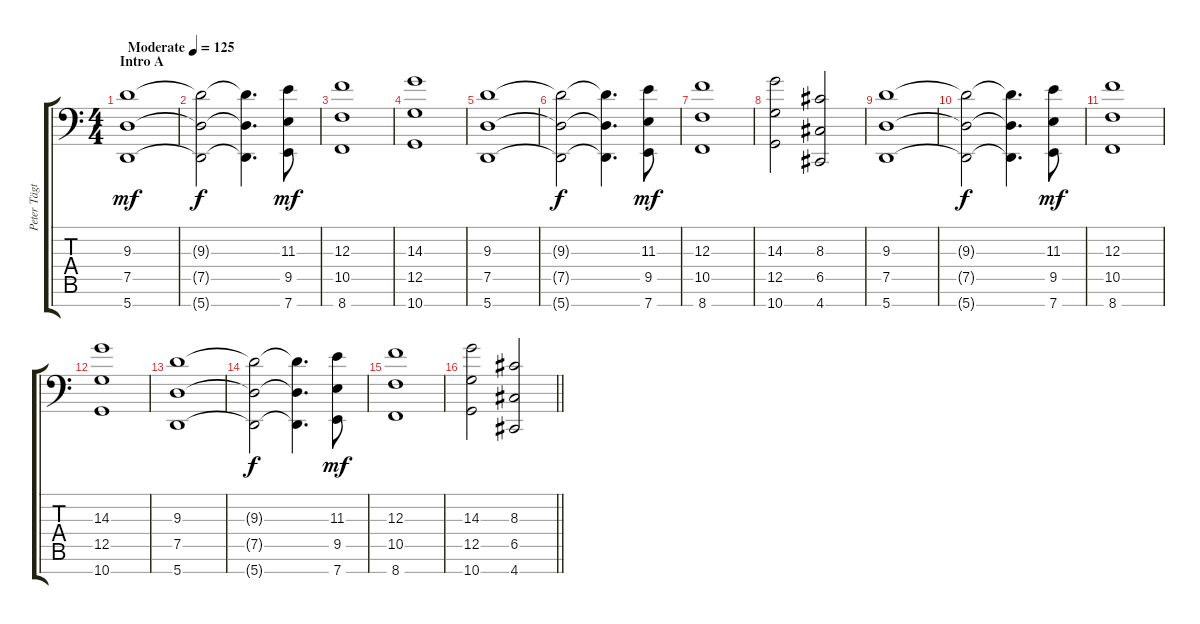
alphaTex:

\track ("Peter Tägtgren (Keyboard III)" "Peter Tägt") {instrument stringensemble2}
\staff {score tabs}
\tuning (D4 A3 F3 C3 G2 D2 A1) {hide}
\ts (4 4)
\section ("" "Intro A")
\tempo (125 "Moderate")
\clef f4
\ks c
(9.3 7.5 5.7).1{dy mf instrument stringensemble2} |
(9.3{t} 7.5{t} 5.7{t}).2{dy f} (9.3{t} 7.5{t} 5.7{t}).4{d} (11.3 9.5 7.7).8{dy mf} |
(12.3 10.5 8.7).1 |
(14.3 12.5 10.7).1 |
(9.3 7.5 5.7).1 |
(9.3{t} 7.5{t} 5.7{t}).2{dy f} (9.3{t} 7.5{t} 5.7{t}).4{d} (11.3 9.5 7.7).8{dy mf} |
(12.3 10.5 8.7).1 |
(14.3 12.5 10.7).2 (8.3 6.5 4.7).2 |
(9.3 7.5 5.7).1 |
(9.3{t} 7.5{t} 5.7{t}).2{dy f} (9.3{t} 7.5{t} 5.7{t}).4{d} (11.3 9.5 7.7).8{dy mf} |
(12.3 10.5 8.7).1 |
(14.3 12.5 10.7).1 |
(9.3 7.5 5.7).1 |
(9.3{t} 7.5{t} 5.7{t}).2{dy f} (9.3{t} 7.5{t} 5.7{t}).4{d} (11.3 9.5 7.7).8{dy mf} |
(12.3 10.5 8.7).1 |
\barLineRight lightlight
(14.3 12.5 10.7).2 (8.3 6.5 4.7).2
